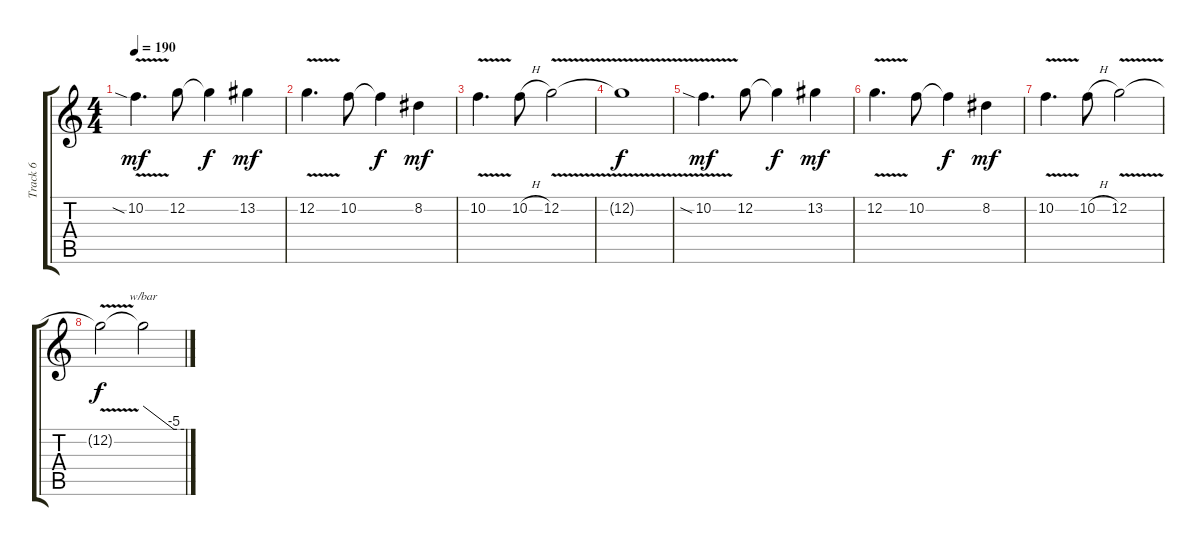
\track ("Track 6" "Track 6") {instrument distortionguitar}
\staff {score tabs}
\tuning (C4 G3 Eb3 Bb2 F2 C2) {hide}
\ts (4 4)
\tempo 190
\clef g2
\ks c
10.2{v sia}.4{d dy mf} 12.2.8 12.2{t}.4{dy f} 13.2.4{dy mf} |
12.2{v}.4{d} 10.2.8 10.2{t}.4{dy f} 8.2.4{dy mf} |
10.2{v}.4{d} 10.2{h}.8 12.2{v}.2 |
12.2{t}.1{dy f} |
10.2{v sia}.4{d dy mf} 12.2.8 12.2{t}.4{dy f} 13.2.4{dy mf} |
12.2{v}.4{d} 10.2.8 10.2{t}.4{dy f} 8.2.4{dy mf} |
10.2{v}.4{d} 10.2{h}.8 12.2{v}.2 |
12.2{t}.2{dy f} 12.2{t}.2{tbe (custom default 0 0 45 -20 60 -20)}
